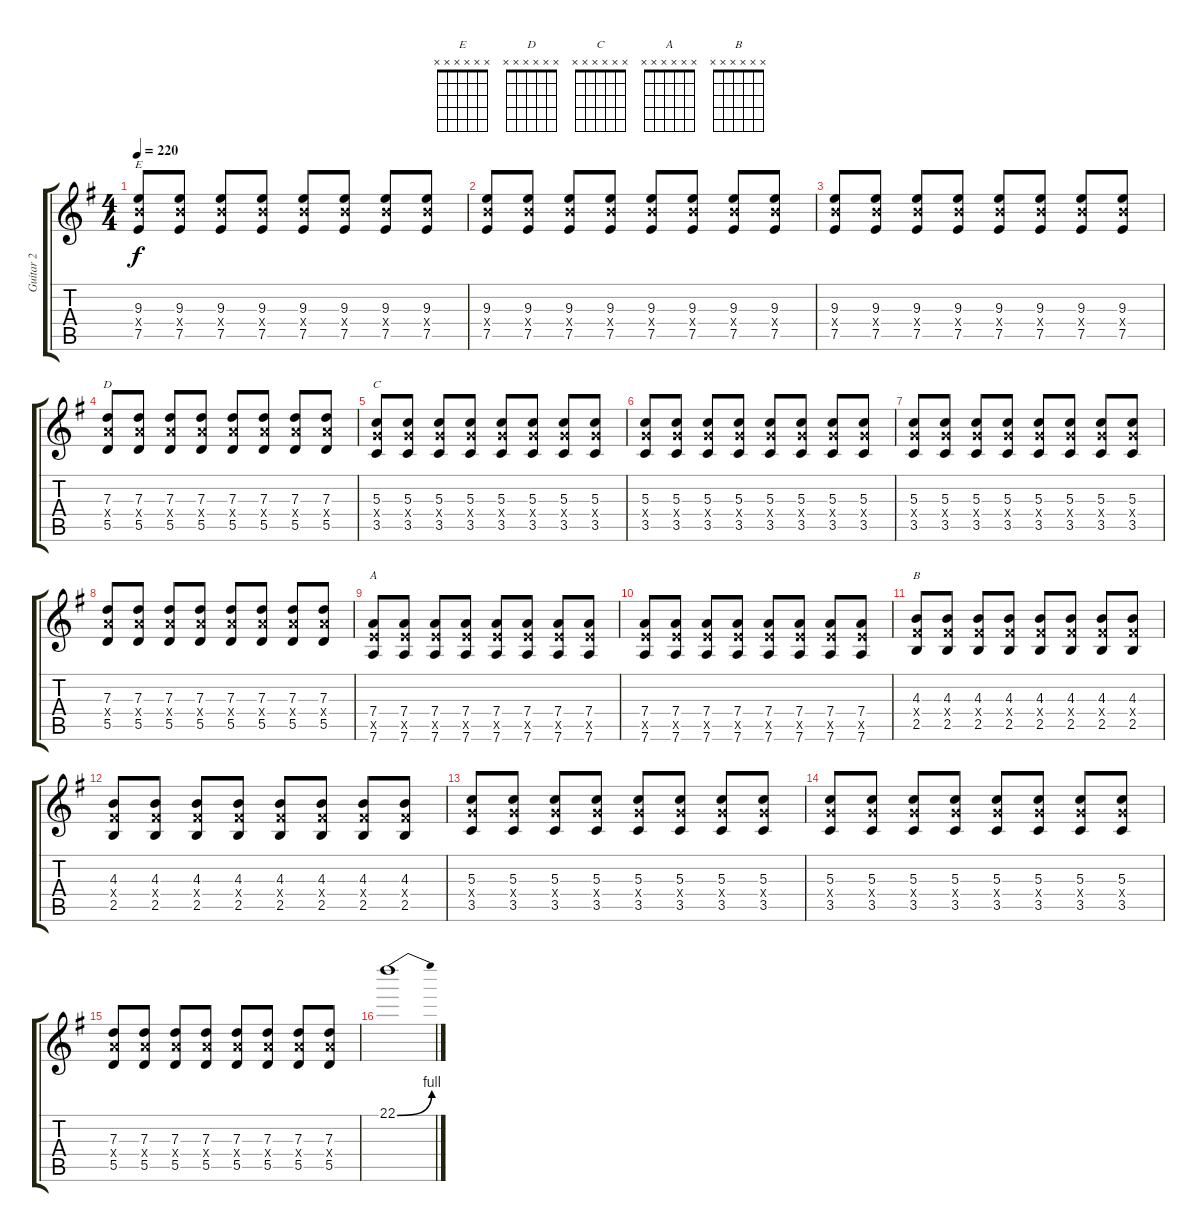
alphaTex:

\track ("Guitar 2" "Guitar 2") {instrument distortionguitar}
\staff {score tabs}
\tuning (E4 B3 G3 D3 A2 D2) {hide}
\chord ("E" x x x x x x)
\chord ("D" x x x x x x)
\chord ("C" x x x x x x)
\chord ("A" x x x x x x)
\chord ("B" x x x x x x)
\ts (4 4)
\tempo 220
\clef g2
\ks eminor
(9.3 9.4{x} 7.5).8{ch "E" dy f} (9.3 9.4{x} 7.5).8 (9.3 9.4{x} 7.5).8 (9.3 9.4{x} 7.5).8 (9.3 9.4{x} 7.5).8 (9.3 9.4{x} 7.5).8 (9.3 9.4{x} 7.5).8 (9.3 9.4{x} 7.5).8 |
(9.3 9.4{x} 7.5).8 (9.3 9.4{x} 7.5).8 (9.3 9.4{x} 7.5).8 (9.3 9.4{x} 7.5).8 (9.3 9.4{x} 7.5).8 (9.3 9.4{x} 7.5).8 (9.3 9.4{x} 7.5).8 (9.3 9.4{x} 7.5).8 |
(9.3 9.4{x} 7.5).8 (9.3 9.4{x} 7.5).8 (9.3 9.4{x} 7.5).8 (9.3 9.4{x} 7.5).8 (9.3 9.4{x} 7.5).8 (9.3 9.4{x} 7.5).8 (9.3 9.4{x} 7.5).8 (9.3 9.4{x} 7.5).8 |
(7.3 7.4{x} 5.5).8{ch "D"} (7.3 7.4{x} 5.5).8 (7.3 7.4{x} 5.5).8 (7.3 7.4{x} 5.5).8 (7.3 7.4{x} 5.5).8 (7.3 7.4{x} 5.5).8 (7.3 7.4{x} 5.5).8 (7.3 7.4{x} 5.5).8 |
(5.3 5.4{x} 3.5).8{ch "C"} (5.3 5.4{x} 3.5).8 (5.3 5.4{x} 3.5).8 (5.3 5.4{x} 3.5).8 (5.3 5.4{x} 3.5).8 (5.3 5.4{x} 3.5).8 (5.3 5.4{x} 3.5).8 (5.3 5.4{x} 3.5).8 |
(5.3 5.4{x} 3.5).8 (5.3 5.4{x} 3.5).8 (5.3 5.4{x} 3.5).8 (5.3 5.4{x} 3.5).8 (5.3 5.4{x} 3.5).8 (5.3 5.4{x} 3.5).8 (5.3 5.4{x} 3.5).8 (5.3 5.4{x} 3.5).8 |
(5.3 5.4{x} 3.5).8 (5.3 5.4{x} 3.5).8 (5.3 5.4{x} 3.5).8 (5.3 5.4{x} 3.5).8 (5.3 5.4{x} 3.5).8 (5.3 5.4{x} 3.5).8 (5.3 5.4{x} 3.5).8 (5.3 5.4{x} 3.5).8 |
(7.3 7.4{x} 5.5).8 (7.3 7.4{x} 5.5).8 (7.3 7.4{x} 5.5).8 (7.3 7.4{x} 5.5).8 (7.3 7.4{x} 5.5).8 (7.3 7.4{x} 5.5).8 (7.3 7.4{x} 5.5).8 (7.3 7.4{x} 5.5).8 |
(7.4 7.5{x} 7.6).8{ch "A"} (7.4 7.5{x} 7.6).8 (7.4 7.5{x} 7.6).8 (7.4 7.5{x} 7.6).8 (7.4 7.5{x} 7.6).8 (7.4 7.5{x} 7.6).8 (7.4 7.5{x} 7.6).8 (7.4 7.5{x} 7.6).8 |
(7.4 7.5{x} 7.6).8 (7.4 7.5{x} 7.6).8 (7.4 7.5{x} 7.6).8 (7.4 7.5{x} 7.6).8 (7.4 7.5{x} 7.6).8 (7.4 7.5{x} 7.6).8 (7.4 7.5{x} 7.6).8 (7.4 7.5{x} 7.6).8 |
(4.3 4.4{x} 2.5).8{ch "B"} (4.3 4.4{x} 2.5).8 (4.3 4.4{x} 2.5).8 (4.3 4.4{x} 2.5).8 (4.3 4.4{x} 2.5).8 (4.3 4.4{x} 2.5).8 (4.3 4.4{x} 2.5).8 (4.3 4.4{x} 2.5).8 |
(4.3 4.4{x} 2.5).8 (4.3 4.4{x} 2.5).8 (4.3 4.4{x} 2.5).8 (4.3 4.4{x} 2.5).8 (4.3 4.4{x} 2.5).8 (4.3 4.4{x} 2.5).8 (4.3 4.4{x} 2.5).8 (4.3 4.4{x} 2.5).8 |
(5.3 5.4{x} 3.5).8 (5.3 5.4{x} 3.5).8 (5.3 5.4{x} 3.5).8 (5.3 5.4{x} 3.5).8 (5.3 5.4{x} 3.5).8 (5.3 5.4{x} 3.5).8 (5.3 5.4{x} 3.5).8 (5.3 5.4{x} 3.5).8 |
(5.3 5.4{x} 3.5).8 (5.3 5.4{x} 3.5).8 (5.3 5.4{x} 3.5).8 (5.3 5.4{x} 3.5).8 (5.3 5.4{x} 3.5).8 (5.3 5.4{x} 3.5).8 (5.3 5.4{x} 3.5).8 (5.3 5.4{x} 3.5).8 |
(7.3 7.4{x} 5.5).8 (7.3 7.4{x} 5.5).8 (7.3 7.4{x} 5.5).8 (7.3 7.4{x} 5.5).8 (7.3 7.4{x} 5.5).8 (7.3 7.4{x} 5.5).8 (7.3 7.4{x} 5.5).8 (7.3 7.4{x} 5.5).8 |
22.1{be (bend 0 0 60 4)}.1
